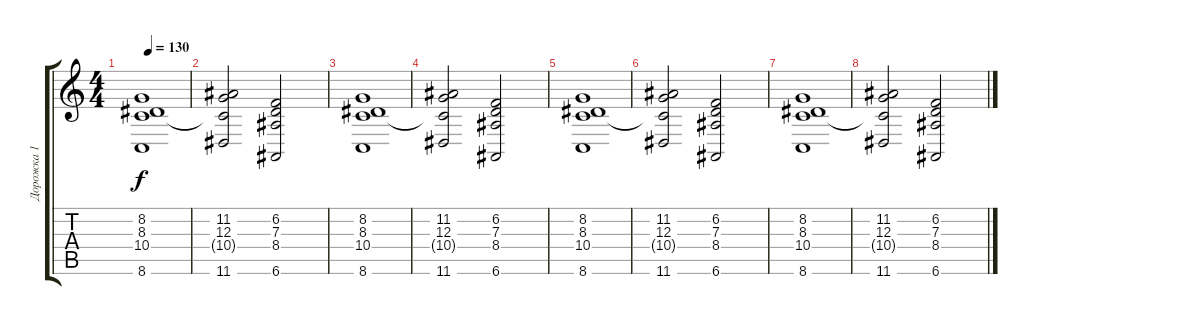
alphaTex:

\track ("Дорожка 1" "Дорожка 1") {instrument synthstrings2}
\staff {score tabs}
\tuning (E4 B3 G3 D3 A2 E2) {hide}
\ts (4 4)
\tempo 130
\clef g2
\ks c
(8.2 8.3 10.4 8.6).1{dy f} |
(11.2 12.3 10.4{t} 11.6).2 (6.2 7.3 8.4 6.6).2 |
(8.2 8.3 10.4 8.6).1 |
(11.2 12.3 10.4{t} 11.6).2 (6.2 7.3 8.4 6.6).2 |
(8.2 8.3 10.4 8.6).1 |
(11.2 12.3 10.4{t} 11.6).2 (6.2 7.3 8.4 6.6).2 |
(8.2 8.3 10.4 8.6).1 |
(11.2 12.3 10.4{t} 11.6).2 (6.2 7.3 8.4 6.6).2
